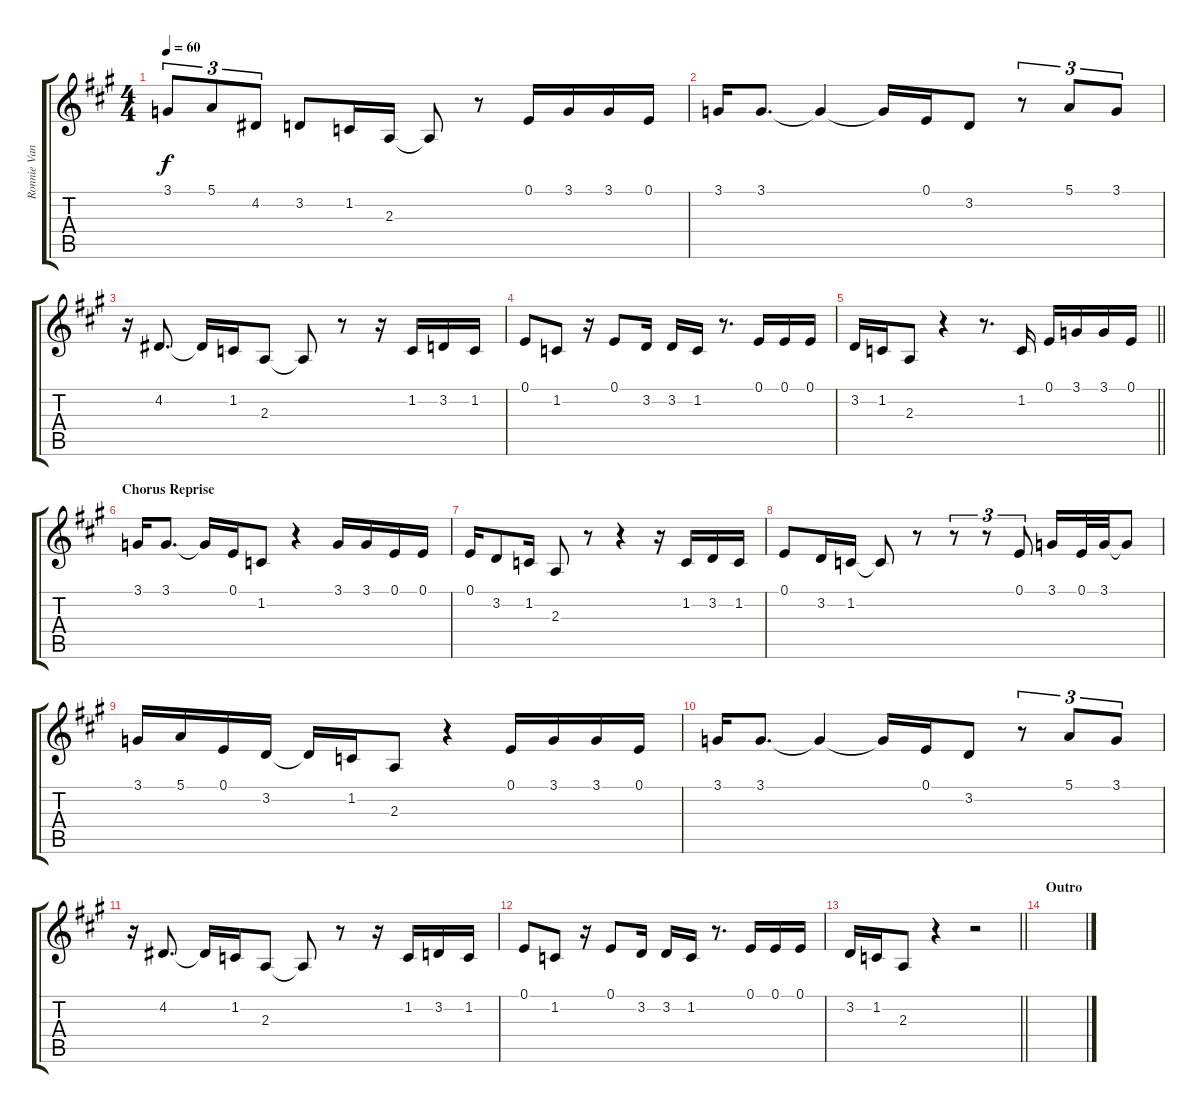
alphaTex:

\track ("Ronnie Van Zant - Vocals" "Ronnie Van") {instrument lead2sawtooth}
\staff {score tabs}
\tuning (E4 B3 G3 D3 A2 E2) {hide}
\ts (4 4)
\tempo 60
\clef g2
\ks f#minor
3.1.8{tu (3 2) dy f} 5.1.8{tu (3 2)} 4.2.8{tu (3 2)} 3.2.8 1.2.16 2.3.16 2.3{t}.8 r.8 0.1.16 3.1.16 3.1.16 0.1.16 |
3.1.16 3.1.8{d} 3.1{t}.4 3.1{t}.16 0.1.16 3.2.8 r.8{tu (3 2)} 5.1.8{tu (3 2)} 3.1.8{tu (3 2)} |
r.16 4.2.8{d} 4.2{t}.16 1.2.16 2.3.8 2.3{t}.8 r.8 r.16 1.2.16 3.2.16 1.2.16 |
0.1.8 1.2.8 r.16 0.1.8 3.2.16 3.2.16 1.2.16 r.8{d} 0.1.16 0.1.16 0.1.16 |
\barLineRight lightlight
3.2.16 1.2.16 2.3.8 r.4 r.8{d} 1.2.16 0.1.16 3.1.16 3.1.16 0.1.16 |
\section ("" "Chorus Reprise")
3.1.16 3.1.8{d} 3.1{t}.16 0.1.16 1.2.8 r.4 3.1.16 3.1.16 0.1.16 0.1.16 |
0.1.16 3.2.8 1.2.16 2.3.8 r.8 r.4 r.16 1.2.16 3.2.16 1.2.16 |
0.1.8 3.2.16 1.2.16 1.2{t}.8 r.8 r.8{tu (3 2)} r.8{tu (3 2)} 0.1.8{tu (3 2)} 3.1.16 0.1.32 3.1.32 3.1{t}.8 |
3.1.16 5.1.16 0.1.16 3.2.16 3.2{t}.16 1.2.16 2.3.8 r.4 0.1.16 3.1.16 3.1.16 0.1.16 |
3.1.16 3.1.8{d} 3.1{t}.4 3.1{t}.16 0.1.16 3.2.8 r.8{tu (3 2)} 5.1.8{tu (3 2)} 3.1.8{tu (3 2)} |
r.16 4.2.8{d} 4.2{t}.16 1.2.16 2.3.8 2.3{t}.8 r.8 r.16 1.2.16 3.2.16 1.2.16 |
0.1.8 1.2.8 r.16 0.1.8 3.2.16 3.2.16 1.2.16 r.8{d} 0.1.16 0.1.16 0.1.16 |
\barLineRight lightlight
3.2.16 1.2.16 2.3.8 r.4 r.2 |
\section ("" "Outro")
